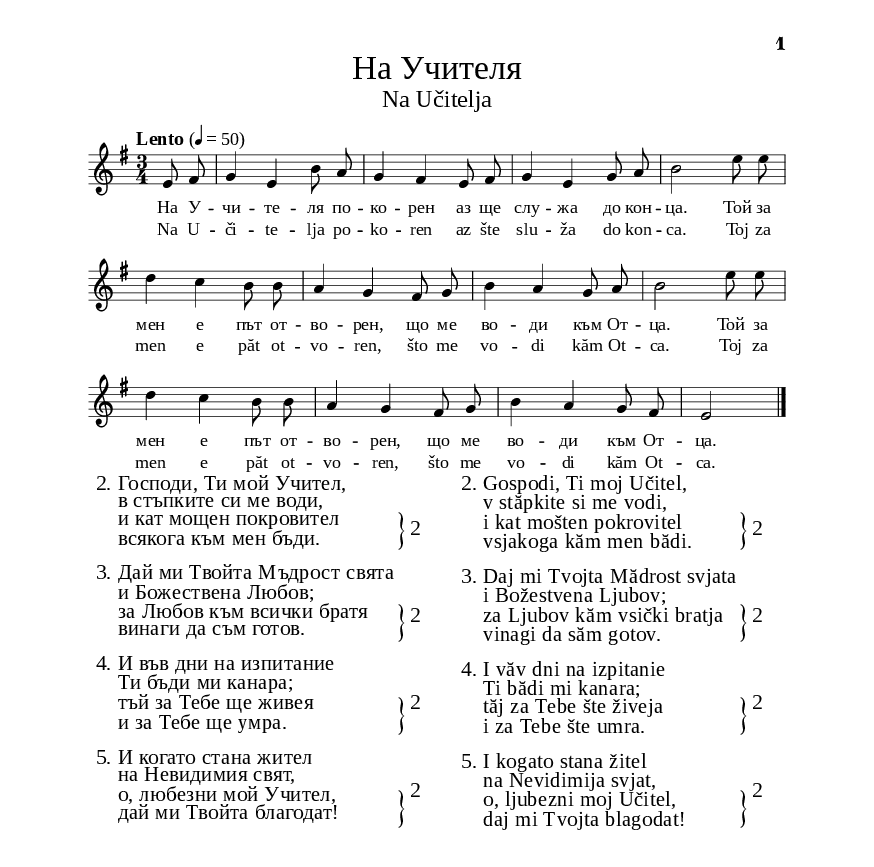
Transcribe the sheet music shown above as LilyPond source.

\version "2.24.2"

% include paper part and global functions
\include "include/globals.ily"

"rightBraces037" = \markup {
  \column {
    % repeat braces
    \translate #'(0 . -5.6 )
    \right-brace #18

    \translate #'(0 . -10.2 )
    \right-brace #18

    \translate #'(0 . -10.2 )
    \right-brace #18

    \translate #'(0 . -10.2 )
    \right-brace #18

  }
  \column {
    % repeat numbers
    \translate #'(0 . -6.2 )
    2

    \translate #'(0 . -12 )
    2

    \translate #'(0 . -12 )
    2

    \translate #'(0 . -12.1 )
    2
  }
}

\bookpart {
  \label #'ref037
  \tocItem \markup "На Учителя – Na Učitelja"
  \include "include/bookpart-paper.ily"
  \score {
    \include "include/score-layout.ily"

    \new Voice \absolute {
      \clef treble
      \key e \minor
      \time 3/4
      \tempoFunc "Lento" 4 "50"
      \autoBeamOff
      \partial 4
      \autoBeamOff
      e'8 fis'8 | g'4 e'4 b'8 a'8 | g'4 fis'4 e'8 fis'8 | g'4 e'4 g'8 a'8 |  b'2 e''8  e''8 \break
      d''4 c''4 b'8 b'8 | a'4 g'4 fis'8 g'8 | b'4 a'4 g'8 a'8 | b'2 e''8 e''8 \break
      | d''4 c''4 b'8 b'8 | a'4 g'4 fis'8 g'8 | b'4 a'4 g'8 fis'8 | e'2 \bar "|."\break
    }

    \addlyrics {
      На У --  чи -- те -- ля по -- ко -- рен аз ще слу -- жа
      до кон -- ца. Той за мен е път от -- во --
      рен, що ме во -- ди към От -- ца. Той за мен
      е път от -- во -- рен, що ме во -- ди към От -- ца.
    }

  \addlyrics {
      Na U --  či -- te -- lja po -- ko -- ren az šte slu -- ža
      do kon -- ca. Toj za men e păt ot -- vo --
      ren, što me vo -- di kăm Ot -- ca. Toj za men
      e păt ot -- vo -- ren, što me vo -- di kăm Ot -- ca.
    }

    \header {
      title = \titleFunc "На Учителя" "Na Učitelja"
    }

    \midi{}

  } % score



  \markup \fontsize #bgCoupletFontSize {
    \hspace #1
    \override #`(baseline-skip . ,bgCoupletBaselineSkip)
    \column {
      \line { 2.  Господи, Ти мой Учител, }
      \line {   "   " в стъпките си ме води, }
      \line {   "   " и кат мощен покровител }
      \line {   "   " всякога към мен бъди. }
      \line { " " }
      \line { 3. Дай ми Твойта Мъдрост свята }
      \line {   "   " и Божествена Любов; }
      \line {   "   " за Любов към всички братя }
      \line {   "   " винаги да съм готов. }
      \line { " " }
      \line { 4. И във дни на изпитание }
      \line {   "   " Ти бъди ми канара; }
      \line {   "   " тъй за Тебе ще живея }
      \line {   "   " и за Тебе ще умра. }
      \line { " " }
      \line { 5. И когато стана жител }
      \line {   "   " на Невидимия свят, }
      \line {   "   " о, любезни мой Учител,  }
      \line {   "   " дай ми Твойта благодат! }
    }
    \"rightBraces037"

    \hspace #5
    \override #`(baseline-skip . ,bgCoupletBaselineSkip)
     \column {
      \line { 2.  Gospodi, Ti moj Učitel, }
      \line {   "   " v stăpkite si me vodi, }
      \line {   "   " i kat mošten pokrovitel }
      \line {   "   " vsjakoga kăm men bădi. }
      \line { " " }
      \line { 3. Daj mi Tvojta Mădrost svjata }
      \line {   "   " i Božestvena Ljubov; }
      \line {   "   " za Ljubov kăm vsički bratja }
      \line {   "   " vinagi da săm gotov. }
      \line { " " }
      \line { 4. I văv dni na izpitanie }
      \line {   "   " Ti bădi mi kanara; }
      \line {   "   " tăj za Tebe šte živeja }
      \line {   "   " i za Tebe šte umra. }
      \line { " " }
      \line { 5. I kogato stana žitel }
      \line {   "   " na Nevidimija svjat, }
      \line {   "   " o, ljubezni moj Učitel,  }
      \line {   "   " daj mi Tvojta blagodat! }
    }  \"rightBraces037"  %column
  } % markup

  \pageBreak

  % include foreign translation(s) of the song
  \version "2.24.4"

\markup \fill-line { \fontsize #deTitleFontSize "An den Meister" }
\markup \null
\markup \null
\markup \abs-fontsize #10 {
  \hspace #25
  \override #`(baseline-skip . ,deCoupletBaselineSkip)

  \column {

    \line { 1. Dem Meister werde ich ergeben }

    \line { "   "bis zum Ende dienen.}

    \line { "   "Er ist für mich ein offener Weg, }

    \line { "   "der mich zum Vater führt.}
    
     \line { "   "Er ist für mich ein offener Weg, }

    \line { "   "der mich zum Vater führt.}
     \vspace #0.5

    \line { 2. Herr, Du mein Meister, }

    \line { "   "führe mich bei meinen Schritten, }

    \line { "   "und wie ein mächtiger Beschützer }

    \line { "   " sei immer bei mir.}
     \vspace #0.5

    \line { 3. Gib mir Deine heilige Weisheit}

    \line { "   "und göttliche Liebe,}

    \line { "   "auf dass ich für die Liebe zu all meinen Brüdern}

    \line { "   "immerdar bereit bin.}
     \vspace #0.5

    \line { 4. Und in Tagen der Prüfung, }

    \line { "   "sei Du mir ein Fels,}

    \line { "   "so werde ich für Dich leben}

    \line { "   "und für Dich sterben.}
     \vspace #0.5

    \line { 5. Und wenn ich ein Bewohner }

    \line { "   "der unsichtbaren Welt werde, }

    \line { "   "oh, mein geliebter Meister,}

    \line { "   "gib mir Deinen Segen!}

  }
}


} % bookpart
